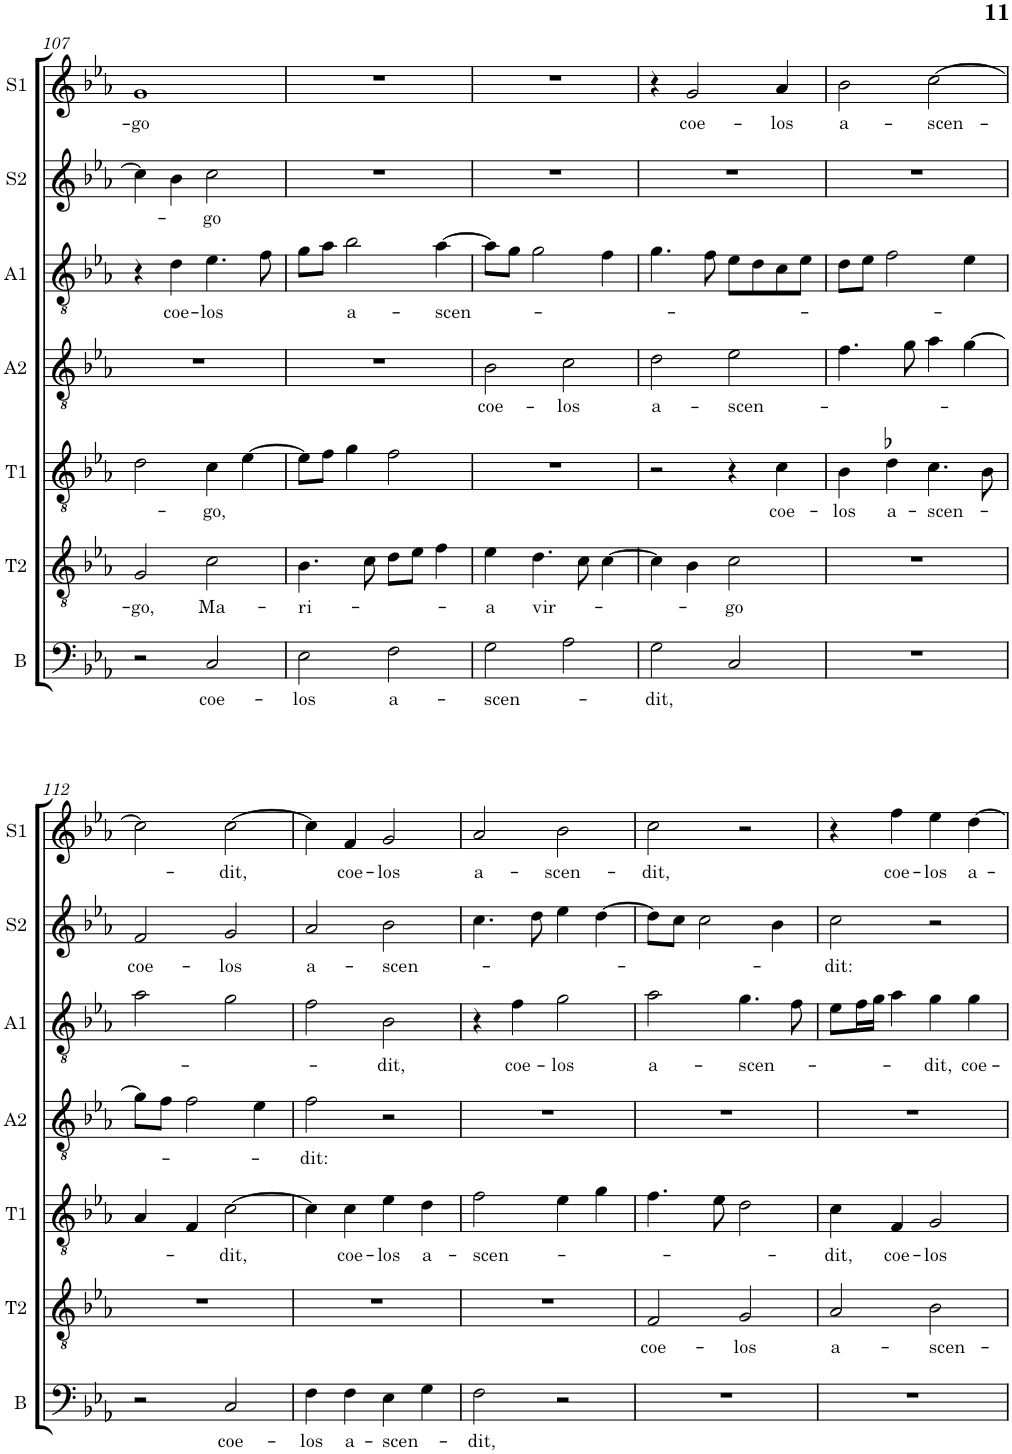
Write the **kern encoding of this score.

**kern	**text	**kern	**text	**kern	**text	**kern	**text	**kern	**text	**kern	**text	**kern	**text
*part7	*part7	*part6	*part6	*part5	*part5	*part4	*part4	*part3	*part3	*part2	*part2	*part1	*part1
*staff7	*staff7	*staff6	*staff6	*staff5	*staff5	*staff4	*staff4	*staff3	*staff3	*staff2	*staff2	*staff1	*staff1
*I"B	*	*I"T2	*	*I"T1	*	*I"A2	*	*I"A1	*	*I"S2	*	*I"S1	*
*I'B	*	*I'T2	*	*I'T1	*	*I'A2	*	*I'A1	*	*I'S2	*	*I'S1	*
!!LO:PB:g=z
*clefF4	*	*clefGv2	*	*clefGv2	*	*clefGv2	*	*clefGv2	*	*clefG2	*	*clefG2	*
*k[b-e-a-]	*	*k[b-e-a-]	*	*k[b-e-a-]	*	*k[b-e-a-]	*	*k[b-e-a-]	*	*k[b-e-a-]	*	*k[b-e-a-]	*
*E-:	*	*E-:	*	*E-:	*	*E-:	*	*E-:	*	*E-:	*	*E-:	*
*M2/2	*	*M2/2	*	*M2/2	*	*M2/2	*	*M2/2	*	*M2/2	*	*M2/2	*
=107	=107	=107	=107	=107	=107	=107	=107	=107	=107	=107	=107	=107	=107
!	!	!	!LO:LY:b	!	!	!	!	!	!	!	!	!	!LO:LY:b
2r	.	2G/	-go,	2d\	.	1r	.	4r	.	4cc\]	.	1g	-go
!	!	!	!	!	!	!	!	!	!LO:LY:b	!	!	!	!
.	.	.	.	.	.	.	.	4d\	coe-	4b-\	.	.	.
!	!LO:LY:b	!	!LO:LY:b	!	!LO:LY:b	!	!	!	!LO:LY:b	!	!LO:LY:b	!	!
2C/	coe-	2c\	Ma-	4c\	-go,	.	.	4.e-\	-los	2cc\	-go	.	.
.	.	.	.	[4e-\	.	.	.	.	.	.	.	.	.
.	.	.	.	.	.	.	.	8f\	.	.	.	.	.
=108	=108	=108	=108	=108	=108	=108	=108	=108	=108	=108	=108	=108	=108
!	!LO:LY:b	!	!LO:LY:b	!	!	!	!	!	!	!	!	!	!
2E-\	-los	4.B-\	-ri-	8e-\L]	.	1r	.	8g\L	.	1r	.	1r	.
.	.	.	.	8f\J	.	.	.	8a-\J	.	.	.	.	.
!	!	!	!	!	!	!	!	!	!LO:LY:b	!	!	!	!
.	.	.	.	4g\	.	.	.	2b-\	a-	.	.	.	.
.	.	8c\	.	.	.	.	.	.	.	.	.	.	.
!	!LO:LY:b	!	!	!	!	!	!	!	!	!	!	!	!
2F\	a-	8d\L	.	2f\	.	.	.	.	.	.	.	.	.
.	.	8e-\J	.	.	.	.	.	.	.	.	.	.	.
!	!	!	!	!	!	!	!	!	!LO:LY:b	!	!	!	!
.	.	4f\	.	.	.	.	.	[4a-\	-scen-	.	.	.	.
=109	=109	=109	=109	=109	=109	=109	=109	=109	=109	=109	=109	=109	=109
!	!LO:LY:b	!	!LO:LY:b	!	!	!	!LO:LY:b	!	!	!	!	!	!
2G\	-scen-	4e-\	-a	1r	.	2B-\	coe-	8a-\L]	.	1r	.	1r	.
.	.	.	.	.	.	.	.	8g\J	.	.	.	.	.
!	!	!	!LO:LY:b	!	!	!	!	!	!	!	!	!	!
.	.	4.d\	vir-	.	.	.	.	2g\	.	.	.	.	.
!	!	!	!	!	!	!	!LO:LY:b	!	!	!	!	!	!
2A-\	.	.	.	.	.	2c\	-los	.	.	.	.	.	.
.	.	8c\	.	.	.	.	.	.	.	.	.	.	.
.	.	[4c\	.	.	.	.	.	4f\	.	.	.	.	.
=110	=110	=110	=110	=110	=110	=110	=110	=110	=110	=110	=110	=110	=110
!	!LO:LY:b	!	!	!	!	!	!LO:LY:b	!	!	!	!	!	!
2G\	-dit,	4c\]	.	2r	.	2d\	a-	4.g\	.	1r	.	4r	.
!	!	!	!	!	!	!	!	!	!	!	!	!	!LO:LY:b
.	.	4B-\	.	.	.	.	.	.	.	.	.	2g/	coe-
.	.	.	.	.	.	.	.	8f\	.	.	.	.	.
!	!	!	!LO:LY:b	!	!	!	!LO:LY:b	!	!	!	!	!	!
2C/	.	2c\	-go	4r	.	2e-\	-scen-	8e-\L	.	.	.	.	.
.	.	.	.	.	.	.	.	8d\	.	.	.	.	.
!	!	!	!	!	!LO:LY:b	!	!	!	!	!	!	!	!LO:LY:b
.	.	.	.	4c\	coe-	.	.	8c\	.	.	.	4a-/	-los
.	.	.	.	.	.	.	.	8e-\J	.	.	.	.	.
=111	=111	=111	=111	=111	=111	=111	=111	=111	=111	=111	=111	=111	=111
!	!	!	!	!	!LO:LY:b	!	!	!	!	!	!	!	!LO:LY:b
1r	.	1r	.	4B-\	-los	4.f\	.	8d\L	.	1r	.	2b-\	a-
.	.	.	.	.	.	.	.	8e-\J	.	.	.	.	.
!	!	!	!	!	!LO:LY:b	!	!	!	!	!	!	!	!
.	.	.	.	4d-X\	a-	.	.	2f\	.	.	.	.	.
.	.	.	.	.	.	8g\	.	.	.	.	.	.	.
!	!	!	!	!	!LO:LY:b	!	!	!	!	!	!	!	!LO:LY:b
.	.	.	.	4.c\	-scen-	4a-\	.	.	.	.	.	[2cc\	-scen-
.	.	.	.	.	.	[4g\	.	4e-\	.	.	.	.	.
.	.	.	.	8B-\	.	.	.	.	.	.	.	.	.
!!LO:LB:g=z
=112	=112	=112	=112	=112	=112	=112	=112	=112	=112	=112	=112	=112	=112
!	!	!	!	!	!	!	!	!	!	!	!LO:LY:b	!	!
2r	.	1r	.	4A-/	.	8g\L]	.	2a-\	.	2f/	coe-	2cc\]	.
.	.	.	.	.	.	8f\J	.	.	.	.	.	.	.
.	.	.	.	4F/	.	2f\	.	.	.	.	.	.	.
!	!LO:LY:b	!	!	!	!LO:LY:b	!	!	!	!	!	!LO:LY:b	!	!LO:LY:b
2C/	coe-	.	.	[2c\	-dit,	.	.	2g\	.	2g/	-los	[2cc\	-dit,
.	.	.	.	.	.	4e-\	.	.	.	.	.	.	.
=113	=113	=113	=113	=113	=113	=113	=113	=113	=113	=113	=113	=113	=113
!	!LO:LY:b	!	!	!	!	!	!LO:LY:b	!	!	!	!LO:LY:b	!	!
4F\	-los	1r	.	4c\]	.	2f\	-dit:	2f\	.	2a-/	a-	4cc\]	.
!	!LO:LY:b	!	!	!	!LO:LY:b	!	!	!	!	!	!	!	!LO:LY:b
4F\	a-	.	.	4c\	coe-	.	.	.	.	.	.	4f/	coe-
!	!LO:LY:b	!	!	!	!LO:LY:b	!	!	!	!LO:LY:b	!	!LO:LY:b	!	!LO:LY:b
4E-\	-scen-	.	.	4e-\	-los	2r	.	2B-\	-dit,	2b-\	-scen-	2g/	-los
!	!	!	!	!	!LO:LY:b	!	!	!	!	!	!	!	!
4G\	.	.	.	4d\	a-	.	.	.	.	.	.	.	.
=114	=114	=114	=114	=114	=114	=114	=114	=114	=114	=114	=114	=114	=114
!	!LO:LY:b	!	!	!	!LO:LY:b	!	!	!	!	!	!	!	!LO:LY:b
2F\	-dit,	1r	.	2f\	-scen-	1r	.	4r	.	4.cc\	.	2a-/	a-
!	!	!	!	!	!	!	!	!	!LO:LY:b	!	!	!	!
.	.	.	.	.	.	.	.	4f\	coe-	.	.	.	.
.	.	.	.	.	.	.	.	.	.	8dd\	.	.	.
!	!	!	!	!	!	!	!	!	!LO:LY:b	!	!	!	!LO:LY:b
2r	.	.	.	4e-\	.	.	.	2g\	-los	4ee-\	.	2b-\	-scen-
.	.	.	.	4g\	.	.	.	.	.	[4dd\	.	.	.
=115	=115	=115	=115	=115	=115	=115	=115	=115	=115	=115	=115	=115	=115
!	!	!	!LO:LY:b	!	!	!	!	!	!LO:LY:b	!	!	!	!LO:LY:b
1r	.	2F/	coe-	4.f\	.	1r	.	2a-\	a-	8dd\L]	.	2cc\	-dit,
.	.	.	.	.	.	.	.	.	.	8cc\J	.	.	.
.	.	.	.	.	.	.	.	.	.	2cc\	.	.	.
.	.	.	.	8e-\	.	.	.	.	.	.	.	.	.
!	!	!	!LO:LY:b	!	!	!	!	!	!LO:LY:b	!	!	!	!
.	.	2G/	-los	2d\	.	.	.	4.g\	-scen-	.	.	2r	.
.	.	.	.	.	.	.	.	.	.	4b-\	.	.	.
.	.	.	.	.	.	.	.	8f\	.	.	.	.	.
=116	=116	=116	=116	=116	=116	=116	=116	=116	=116	=116	=116	=116	=116
!	!	!	!LO:LY:b	!	!LO:LY:b	!	!	!	!	!	!LO:LY:b	!	!
1r	.	2A-/	a-	4c\	-dit,	1r	.	8e-\L	.	2cc\	-dit:	4r	.
.	.	.	.	.	.	.	.	16f\L	.	.	.	.	.
.	.	.	.	.	.	.	.	16g\JJ	.	.	.	.	.
!	!	!	!	!	!LO:LY:b	!	!	!	!	!	!	!	!LO:LY:b
.	.	.	.	4F/	coe-	.	.	4a-\	.	.	.	4ff\	coe-
!	!	!	!LO:LY:b	!	!LO:LY:b	!	!	!	!LO:LY:b	!	!	!	!LO:LY:b
.	.	2B-\	-scen-	2G/	-los	.	.	4g\	-dit,	2r	.	4ee-\	-los
!	!	!	!	!	!	!	!	!	!LO:LY:b	!	!	!	!LO:LY:b
.	.	.	.	.	.	.	.	4g\	coe-	.	.	[4dd\	a-
=	=	=	=	=	=	=	=	=	=	=	=	=	=
*-	*-	*-	*-	*-	*-	*-	*-	*-	*-	*-	*-	*-	*-
